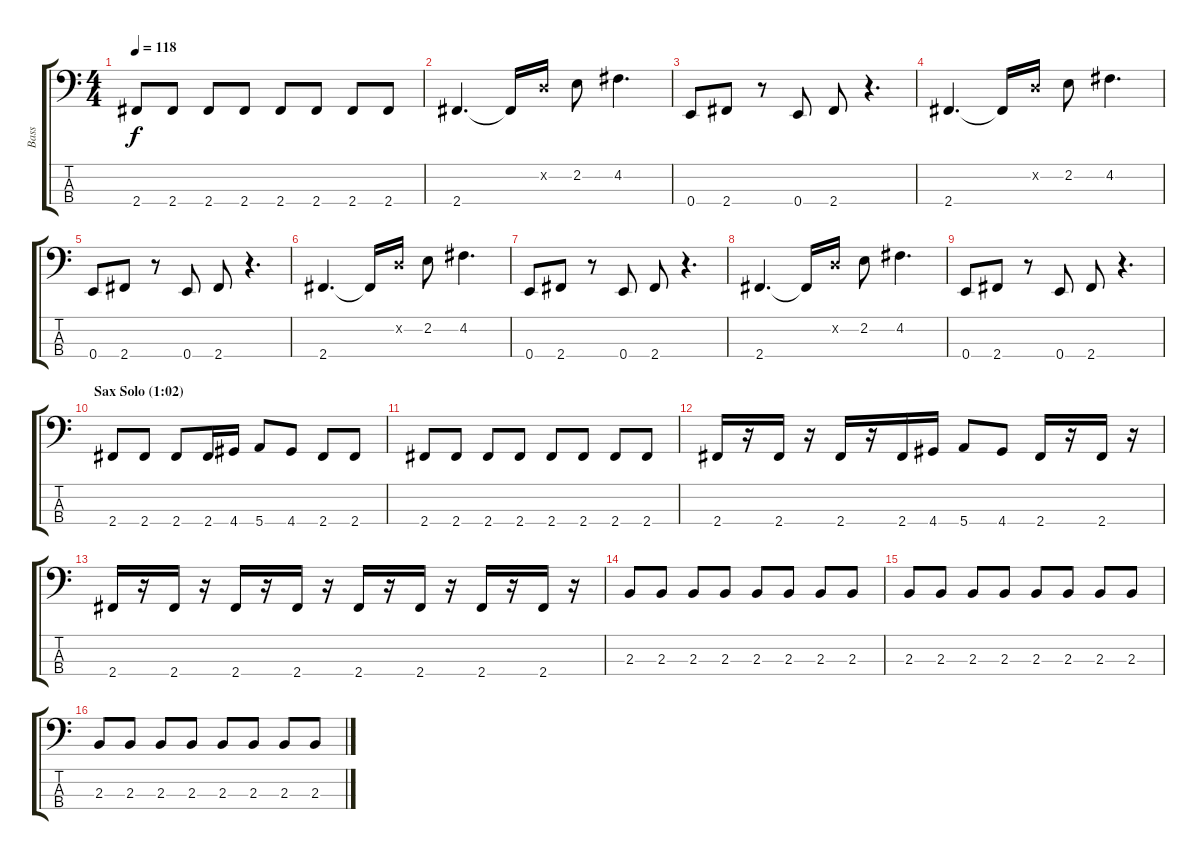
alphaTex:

\track ("Bass" "Bass") {instrument synthbass2}
\staff {score tabs}
\tuning (G2 D2 A1 E1) {hide}
\ts (4 4)
\tempo 118
\clef f4
\ks c
2.4.8{dy f} 2.4.8 2.4.8 2.4.8 2.4.8 2.4.8 2.4.8 2.4.8 |
2.4.4{d} 2.4{t}.16 0.2{x}.16 2.2.8 4.2.4{d} |
0.4.8 2.4.8 r.8 0.4.8 2.4.8 r.4{d} |
2.4.4{d} 2.4{t}.16 0.2{x}.16 2.2.8 4.2.4{d} |
0.4.8 2.4.8 r.8 0.4.8 2.4.8 r.4{d} |
2.4.4{d} 2.4{t}.16 0.2{x}.16 2.2.8 4.2.4{d} |
0.4.8 2.4.8 r.8 0.4.8 2.4.8 r.4{d} |
2.4.4{d} 2.4{t}.16 0.2{x}.16 2.2.8 4.2.4{d} |
0.4.8 2.4.8 r.8 0.4.8 2.4.8 r.4{d} |
\section ("" "Sax Solo (1:02)")
2.4.8 2.4.8 2.4.8 2.4.16 4.4.16 5.4.8 4.4.8 2.4.8 2.4.8 |
2.4.8 2.4.8 2.4.8 2.4.8 2.4.8 2.4.8 2.4.8 2.4.8 |
2.4.16 r.16 2.4.16 r.16 2.4.16 r.16 2.4.16 4.4.16 5.4.8 4.4.8 2.4.16 r.16 2.4.16 r.16 |
2.4.16 r.16 2.4.16 r.16 2.4.16 r.16 2.4.16 r.16 2.4.16 r.16 2.4.16 r.16 2.4.16 r.16 2.4.16 r.16 |
2.3.8 2.3.8 2.3.8 2.3.8 2.3.8 2.3.8 2.3.8 2.3.8 |
2.3.8 2.3.8 2.3.8 2.3.8 2.3.8 2.3.8 2.3.8 2.3.8 |
2.3.8 2.3.8 2.3.8 2.3.8 2.3.8 2.3.8 2.3.8 2.3.8
